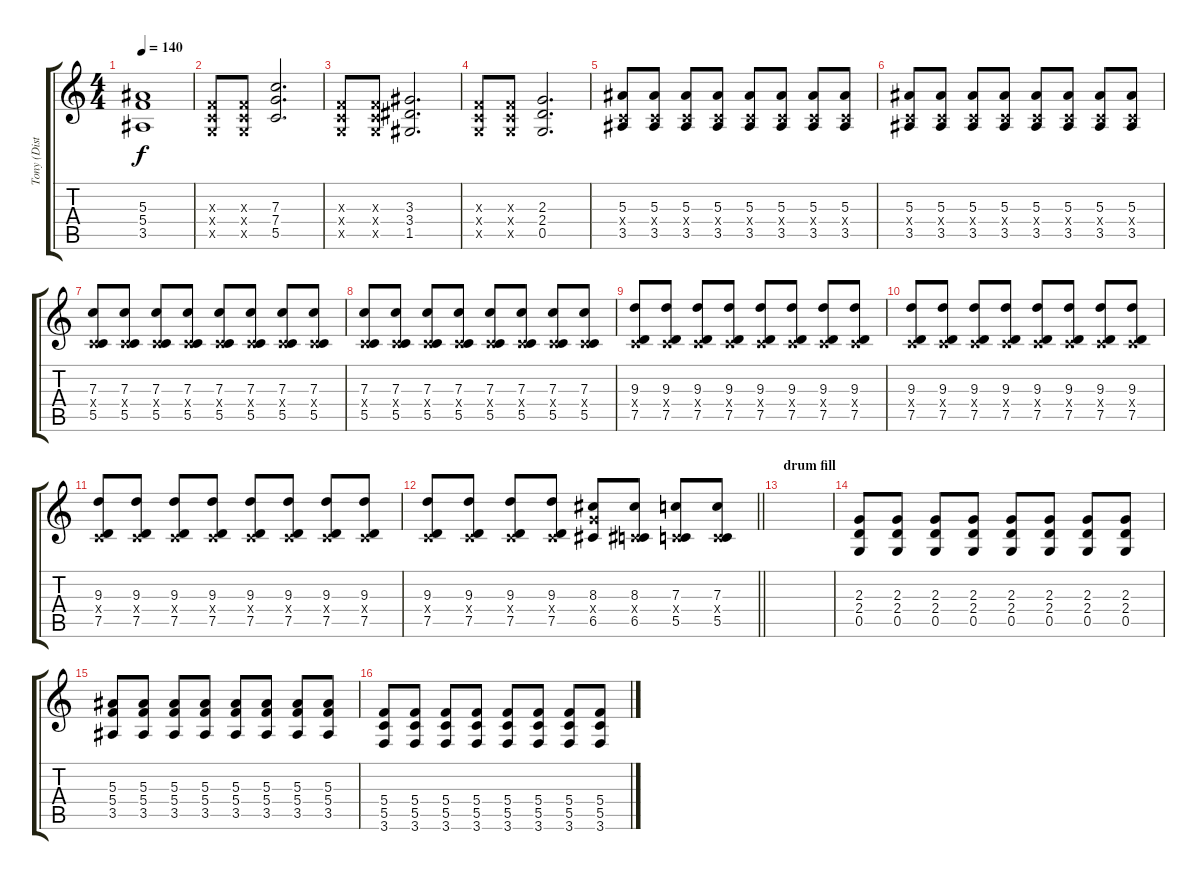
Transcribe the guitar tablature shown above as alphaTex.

\track ("Tony (Distortion)" "Tony (Dist") {instrument distortionguitar}
\staff {score tabs}
\tuning (D4 A3 F3 C3 G2 D2) {hide}
\ts (4 4)
\tempo 140
\clef g2
\ks c
(5.3 5.4 3.5).1{dy f} |
(0.3{x} 0.4{x} 0.5{x}).8 (0.3{x} 0.4{x} 0.5{x}).8 (7.3 7.4 5.5).2{d} |
(0.3{x} 0.4{x} 0.5{x}).8 (0.3{x} 0.4{x} 0.5{x}).8 (3.3 3.4 1.5).2{d} |
(0.3{x} 0.4{x} 0.5{x}).8 (0.3{x} 0.4{x} 0.5{x}).8 (2.3 2.4 0.5).2{d} |
(5.3 0.4{x} 3.5).8 (5.3 0.4{x} 3.5).8 (5.3 0.4{x} 3.5).8 (5.3 0.4{x} 3.5).8 (5.3 0.4{x} 3.5).8 (5.3 0.4{x} 3.5).8 (5.3 0.4{x} 3.5).8 (5.3 0.4{x} 3.5).8 |
(5.3 0.4{x} 3.5).8 (5.3 0.4{x} 3.5).8 (5.3 0.4{x} 3.5).8 (5.3 0.4{x} 3.5).8 (5.3 0.4{x} 3.5).8 (5.3 0.4{x} 3.5).8 (5.3 0.4{x} 3.5).8 (5.3 0.4{x} 3.5).8 |
(7.3 0.4{x} 5.5).8 (7.3 0.4{x} 5.5).8 (7.3 0.4{x} 5.5).8 (7.3 0.4{x} 5.5).8 (7.3 0.4{x} 5.5).8 (7.3 0.4{x} 5.5).8 (7.3 0.4{x} 5.5).8 (7.3 0.4{x} 5.5).8 |
(7.3 0.4{x} 5.5).8 (7.3 0.4{x} 5.5).8 (7.3 0.4{x} 5.5).8 (7.3 0.4{x} 5.5).8 (7.3 0.4{x} 5.5).8 (7.3 0.4{x} 5.5).8 (7.3 0.4{x} 5.5).8 (7.3 0.4{x} 5.5).8 |
(9.3 0.4{x} 7.5).8 (9.3 0.4{x} 7.5).8 (9.3 0.4{x} 7.5).8 (9.3 0.4{x} 7.5).8 (9.3 0.4{x} 7.5).8 (9.3 0.4{x} 7.5).8 (9.3 0.4{x} 7.5).8 (9.3 0.4{x} 7.5).8 |
(9.3 0.4{x} 7.5).8 (9.3 0.4{x} 7.5).8 (9.3 0.4{x} 7.5).8 (9.3 0.4{x} 7.5).8 (9.3 0.4{x} 7.5).8 (9.3 0.4{x} 7.5).8 (9.3 0.4{x} 7.5).8 (9.3 0.4{x} 7.5).8 |
(9.3 0.4{x} 7.5).8 (9.3 0.4{x} 7.5).8 (9.3 0.4{x} 7.5).8 (9.3 0.4{x} 7.5).8 (9.3 0.4{x} 7.5).8 (9.3 0.4{x} 7.5).8 (9.3 0.4{x} 7.5).8 (9.3 0.4{x} 7.5).8 |
\barLineRight lightlight
(9.3 0.4{x} 7.5).8 (9.3 0.4{x} 7.5).8 (9.3 0.4{x} 7.5).8 (9.3 0.4{x} 7.5).8 (8.3 7.4{x} 6.5).8 (8.3 0.4{x} 6.5).8 (7.3 0.4{x} 5.5).8 (7.3 0.4{x} 5.5).8 |
\section ("" "drum fill")
|
(2.3 2.4 0.5).8 (2.3 2.4 0.5).8 (2.3 2.4 0.5).8 (2.3 2.4 0.5).8 (2.3 2.4 0.5).8 (2.3 2.4 0.5).8 (2.3 2.4 0.5).8 (2.3 2.4 0.5).8 |
(5.3 5.4 3.5).8 (5.3 5.4 3.5).8 (5.3 5.4 3.5).8 (5.3 5.4 3.5).8 (5.3 5.4 3.5).8 (5.3 5.4 3.5).8 (5.3 5.4 3.5).8 (5.3 5.4 3.5).8 |
(5.4 5.5 3.6).8 (5.4 5.5 3.6).8 (5.4 5.5 3.6).8 (5.4 5.5 3.6).8 (5.4 5.5 3.6).8 (5.4 5.5 3.6).8 (5.4 5.5 3.6).8 (5.4 5.5 3.6).8
